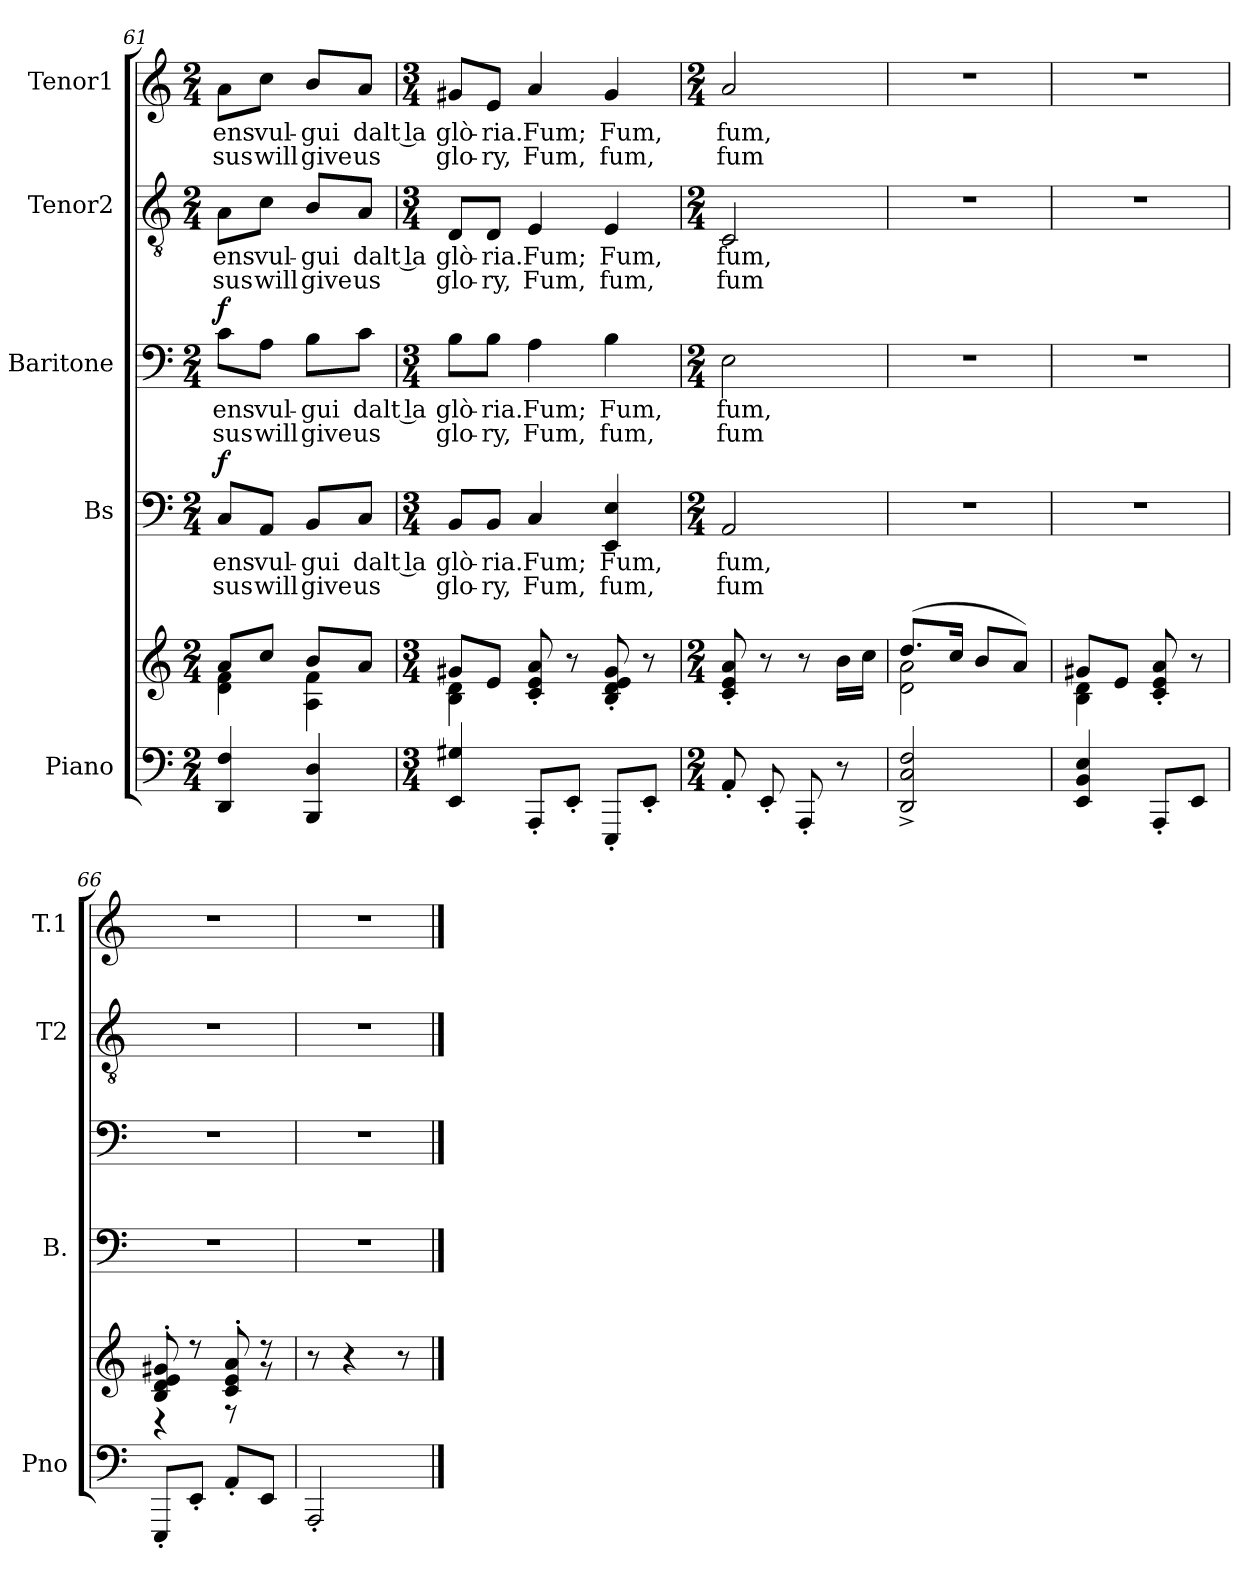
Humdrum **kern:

**kern	**kern	**kern	**text	**text	**dynam	**kern	**text	**text	**dynam	**kern	**text	**text	**kern	**text	**text
*part5	*part5	*part4	*part4	*part4	*part4	*part3	*part3	*part3	*part3	*part2	*part2	*part2	*part1	*part1	*part1
*staff6	*staff5	*staff4	*staff4	*staff4	*staff4	*staff3	*staff3	*staff3	*staff3	*staff2	*staff2	*staff2	*staff1	*staff1	*staff1
*I"Piano	*	*I"Bs	*	*	*	*I"Baritone	*	*	*	*I"Tenor2	*	*	*I"Tenor1	*	*
*I'Pno	*	*I'B.	*	*	*	*	*	*	*	*I'T2	*	*	*I'T.1	*	*
*clefF4	*clefG2	*clefF4	*	*	*	*clefF4	*	*	*	*clefGv2	*	*	*clefG2	*	*
*k[]	*k[]	*k[]	*	*	*	*k[]	*	*	*	*k[]	*	*	*k[]	*	*
*M2/4	*M2/4	*M2/4	*	*	*	*M2/4	*	*	*	*M2/4	*	*	*M2/4	*	*
=61	=61	=61	=61	=61	=61	=61	=61	=61	=61	=61	=61	=61	=61	=61	=61
*	*^	*	*	*	*	*	*	*	*	*	*	*	*	*	*
!	!	!	!	!LO:LY:b	!LO:LY:b	!LO:DY:a	!	!LO:LY:b	!LO:LY:b	!LO:DY:a	!	!LO:LY:b	!LO:LY:b	!	!LO:LY:b	!LO:LY:b
4DD/ 4F/	8a/L	4d\ 4f\	8C/L	ens	-sus	f	8c\L	ens	-sus	f	8A\L	ens	-sus	8a\L	ens	-sus
!	!	!	!	!LO:LY:b	!LO:LY:b	!	!	!LO:LY:b	!LO:LY:b	!	!	!LO:LY:b	!LO:LY:b	!	!LO:LY:b	!LO:LY:b
.	8cc/J	.	8AA/J	vul-	will	.	8A\J	vul-	will	.	8c\J	vul-	will	8cc\J	vul-	will
!	!	!	!	!LO:LY:b	!LO:LY:b	!	!	!LO:LY:b	!LO:LY:b	!	!	!LO:LY:b	!LO:LY:b	!	!LO:LY:b	!LO:LY:b
4BBB/ 4D/	8b/L	4A\ 4f\	8BB/L	-gui	give	.	8B\L	-gui	give	.	8B/L	-gui	give	8b/L	-gui	give
!	!	!	!	!LO:LY:b	!LO:LY:b	!	!	!LO:LY:b	!LO:LY:b	!	!	!LO:LY:b	!LO:LY:b	!	!LO:LY:b	!LO:LY:b
.	8a/J	.	8C/J	dalt la	us	.	8c\J	dalt la	us	.	8A/J	dalt la	us	8a/J	dalt la	us
=62	=62	=62	=62	=62	=62	=62	=62	=62	=62	=62	=62	=62	=62	=62	=62	=62
*M3/4	*M3/4	*	*M3/4	*	*	*	*M3/4	*	*	*	*M3/4	*	*	*M3/4	*	*
!	!	!	!	!LO:LY:b	!LO:LY:b	!	!	!LO:LY:b	!LO:LY:b	!	!	!LO:LY:b	!LO:LY:b	!	!LO:LY:b	!LO:LY:b
4EE/ 4G#X/	8g#X/L	4B\ 4d\	8BB/L	glò-	glo-	.	8B\L	glò-	glo-	.	8D/L	glò-	glo-	8g#X/L	glò-	glo-
!	!	!	!	!LO:LY:b	!LO:LY:b	!	!	!LO:LY:b	!LO:LY:b	!	!	!LO:LY:b	!LO:LY:b	!	!LO:LY:b	!LO:LY:b
.	8e/J	.	8BB/J	-ria.	-ry,	.	8B\J	-ria.	-ry,	.	8D/J	-ria.	-ry,	8e/J	-ria.	-ry,
!	!	!	!	!LO:LY:b	!LO:LY:b	!	!	!LO:LY:b	!LO:LY:b	!	!	!LO:LY:b	!LO:LY:b	!	!LO:LY:b	!LO:LY:b
8AAA'/L	8c/' 8e/' 8a/'	2ryy	4C/	Fum;	Fum,	.	4A\	Fum;	Fum,	.	4E/	Fum;	Fum,	4a/	Fum;	Fum,
8EE'/J	8r	.	.	.	.	.	.	.	.	.	.	.	.	.	.	.
!	!	!	!	!LO:LY:b	!LO:LY:b	!	!	!LO:LY:b	!LO:LY:b	!	!	!LO:LY:b	!LO:LY:b	!	!LO:LY:b	!LO:LY:b
8EEE'/L	8B/' 8d/' 8e/' 8g#/'	.	4EE/ 4E/	Fum,	fum,	.	4B\	Fum,	fum,	.	4E/	Fum,	fum,	4g#/	Fum,	fum,
8EE'/J	8r	.	.	.	.	.	.	.	.	.	.	.	.	.	.	.
*	*v	*v	*	*	*	*	*	*	*	*	*	*	*	*	*	*
=63	=63	=63	=63	=63	=63	=63	=63	=63	=63	=63	=63	=63	=63	=63	=63
*M2/4	*M2/4	*M2/4	*	*	*	*M2/4	*	*	*	*M2/4	*	*	*M2/4	*	*
!	!	!	!LO:LY:b	!LO:LY:b	!	!	!LO:LY:b	!LO:LY:b	!	!	!LO:LY:b	!LO:LY:b	!	!LO:LY:b	!LO:LY:b
8AA'/	8c/' 8e/' 8a/'	2AA/	fum,	fum	.	2E\	fum,	fum	.	2C/	fum,	fum	2a/	fum,	fum
8EE'/	8r	.	.	.	.	.	.	.	.	.	.	.	.	.	.
8AAA'/	8r	.	.	.	.	.	.	.	.	.	.	.	.	.	.
8r	16b\LL	.	.	.	.	.	.	.	.	.	.	.	.	.	.
.	16cc\JJ	.	.	.	.	.	.	.	.	.	.	.	.	.	.
=64	=64	=64	=64	=64	=64	=64	=64	=64	=64	=64	=64	=64	=64	=64	=64
*	*^	*	*	*	*	*	*	*	*	*	*	*	*	*	*
2DD/^ 2C/^ 2F/^	(8.dd/L	2d\ 2a\	2r	.	.	.	2r	.	.	.	2r	.	.	2r	.	.
.	16cc/Jk	.	.	.	.	.	.	.	.	.	.	.	.	.	.	.
.	8b/L	.	.	.	.	.	.	.	.	.	.	.	.	.	.	.
.	8a/J)	.	.	.	.	.	.	.	.	.	.	.	.	.	.	.
=65	=65	=65	=65	=65	=65	=65	=65	=65	=65	=65	=65	=65	=65	=65	=65	=65
4EE/ 4BB/ 4E/	8g#X/L	4B\ 4d\	2r	.	.	.	2r	.	.	.	2r	.	.	2r	.	.
.	8e/J	.	.	.	.	.	.	.	.	.	.	.	.	.	.	.
8AAA'/L	8c/' 8e/' 8a/'	4ryy	.	.	.	.	.	.	.	.	.	.	.	.	.	.
8EE/J	8r	.	.	.	.	.	.	.	.	.	.	.	.	.	.	.
!!LO:LB:g=z
=66	=66	=66	=66	=66	=66	=66	=66	=66	=66	=66	=66	=66	=66	=66	=66	=66
8EEE'/L	8B/' 8d/' 8e/' 8g#X/'	4r	2r	.	.	.	2r	.	.	.	2r	.	.	2r	.	.
8EE'/J	8r	.	.	.	.	.	.	.	.	.	.	.	.	.	.	.
8AA'/L	8c/' 8e/' 8a/'	8r	.	.	.	.	.	.	.	.	.	.	.	.	.	.
8EE/J	8r	8r	.	.	.	.	.	.	.	.	.	.	.	.	.	.
*	*v	*v	*	*	*	*	*	*	*	*	*	*	*	*	*	*
=67	=67	=67	=67	=67	=67	=67	=67	=67	=67	=67	=67	=67	=67	=67	=67
2AAA'/	8r	2r	.	.	.	2r	.	.	.	2r	.	.	2r	.	.
.	4r	.	.	.	.	.	.	.	.	.	.	.	.	.	.
.	8r	.	.	.	.	.	.	.	.	.	.	.	.	.	.
==	==	==	==	==	==	==	==	==	==	==	==	==	==	==	==
*-	*-	*-	*-	*-	*-	*-	*-	*-	*-	*-	*-	*-	*-	*-	*-
